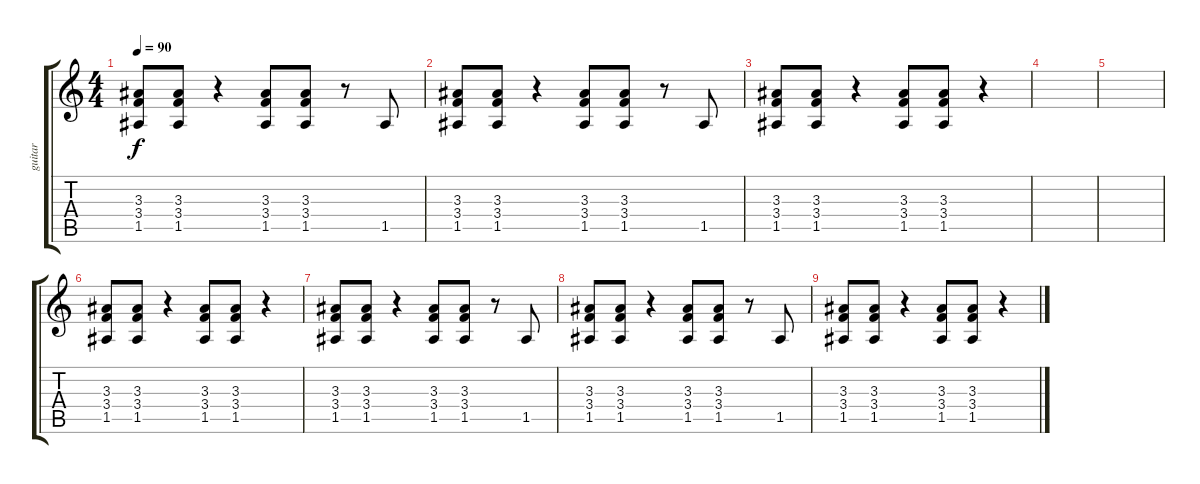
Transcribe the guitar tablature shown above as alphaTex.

\track ("guitar" "guitar") {instrument distortionguitar}
\staff {score tabs}
\tuning (E4 B3 G3 D3 A2 E2) {hide}
\ts (4 4)
\tempo 90
\clef g2
\ks c
(3.3 3.4 1.5).8{dy f} (3.3 3.4 1.5).8 r.4 (3.3 3.4 1.5).8 (3.3 3.4 1.5).8 r.8 1.5.8 |
(3.3 3.4 1.5).8 (3.3 3.4 1.5).8 r.4 (3.3 3.4 1.5).8 (3.3 3.4 1.5).8 r.8 1.5.8 |
(3.3 3.4 1.5).8 (3.3 3.4 1.5).8 r.4 (3.3 3.4 1.5).8 (3.3 3.4 1.5).8 r.4 |
|
|
(3.3 3.4 1.5).8 (3.3 3.4 1.5).8 r.4 (3.3 3.4 1.5).8 (3.3 3.4 1.5).8 r.4 |
(3.3 3.4 1.5).8 (3.3 3.4 1.5).8 r.4 (3.3 3.4 1.5).8 (3.3 3.4 1.5).8 r.8 1.5.8 |
(3.3 3.4 1.5).8 (3.3 3.4 1.5).8 r.4 (3.3 3.4 1.5).8 (3.3 3.4 1.5).8 r.8 1.5.8 |
(3.3 3.4 1.5).8 (3.3 3.4 1.5).8 r.4 (3.3 3.4 1.5).8 (3.3 3.4 1.5).8 r.4
